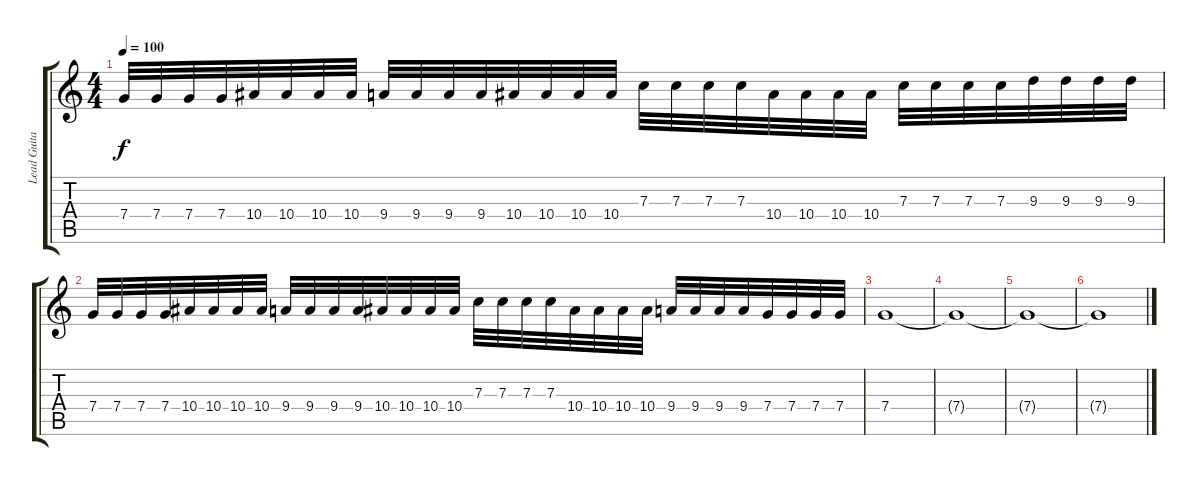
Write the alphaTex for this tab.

\track ("Lead Guitar (Right track)" "Lead Guita") {instrument distortionguitar}
\staff {score tabs}
\tuning (D4 A3 F3 C3 G2 D2) {hide}
\ts (4 4)
\tempo 100
\clef g2
\ks c
7.4.32{dy f} 7.4.32 7.4.32 7.4.32 10.4.32 10.4.32 10.4.32 10.4.32 9.4.32 9.4.32 9.4.32 9.4.32 10.4.32 10.4.32 10.4.32 10.4.32 7.3.32 7.3.32 7.3.32 7.3.32 10.4.32 10.4.32 10.4.32 10.4.32 7.3.32 7.3.32 7.3.32 7.3.32 9.3.32 9.3.32 9.3.32 9.3.32 |
7.4.32 7.4.32 7.4.32 7.4.32 10.4.32 10.4.32 10.4.32 10.4.32 9.4.32 9.4.32 9.4.32 9.4.32 10.4.32 10.4.32 10.4.32 10.4.32 7.3.32 7.3.32 7.3.32 7.3.32 10.4.32 10.4.32 10.4.32 10.4.32 9.4.32 9.4.32 9.4.32 9.4.32 7.4.32 7.4.32 7.4.32 7.4.32 |
7.4.1 |
7.4{t}.1 |
7.4{t}.1 |
7.4{t}.1
